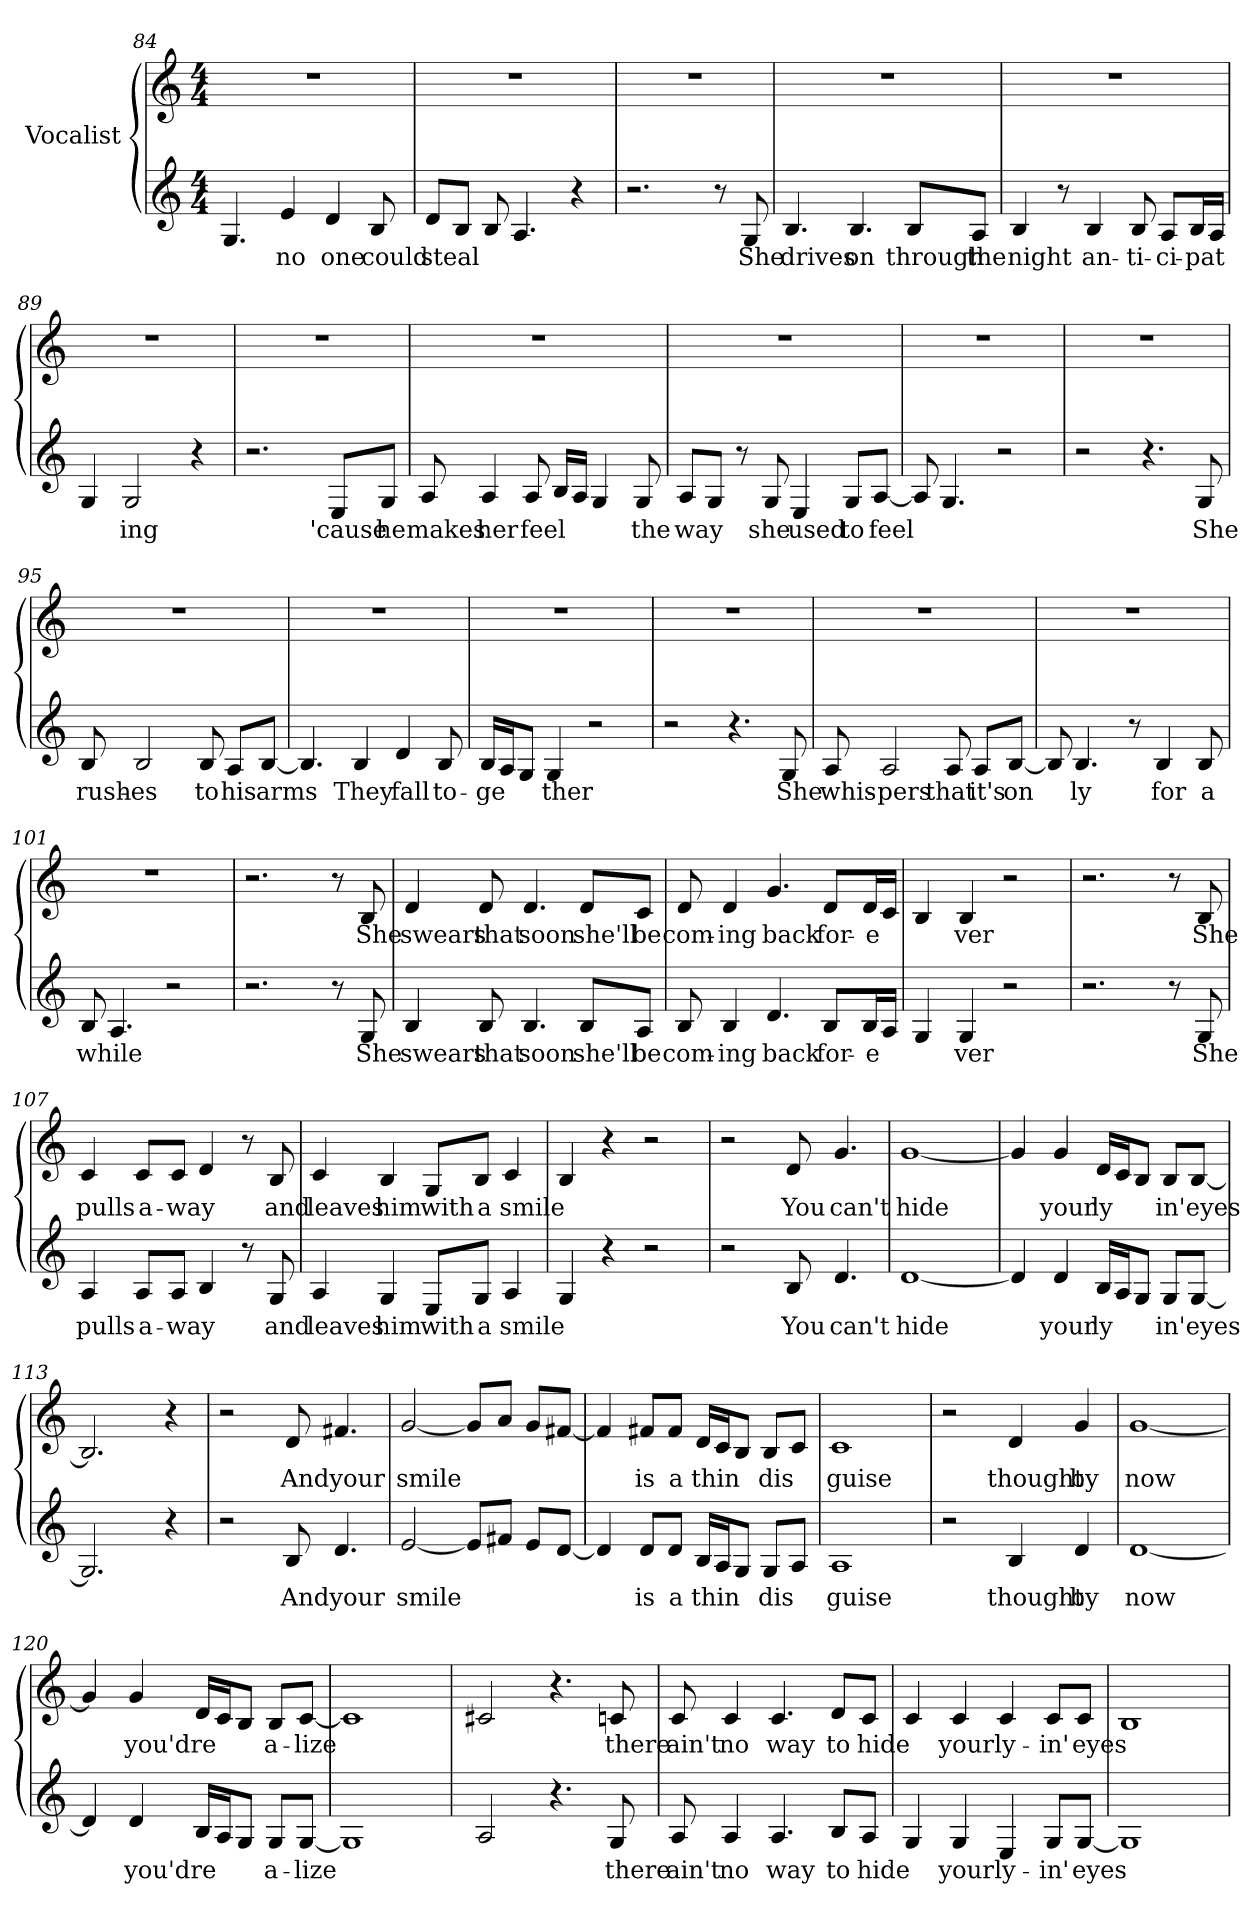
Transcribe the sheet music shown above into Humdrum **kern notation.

**kern	**text	**kern	**text
*part1	*part1	*part1	*part1
*staff2	*staff2	*staff1	*staff1
*I"Vocalist	*	*	*
*clefG2	*	*clefG2	*
*M4/4	*	*M4/4	*
=84	=84	=84	=84
4.G	_	1r	.
4e	no	.	.
4d	one	.	.
8B	could	.	.
=85	=85	=85	=85
8d/L	steal	1r	.
8B/J	_	.	.
8B	_	.	.
4.A	_	.	.
4r	.	.	.
=86	=86	=86	=86
2.r	.	1r	.
8r	.	.	.
8G	She	.	.
=87	=87	=87	=87
4.B	drives	1r	.
4.B	on	.	.
8B/L	through	.	.
8A/J	the	.	.
=88	=88	=88	=88
4B	night	1r	.
8r	.	.	.
4B	an-	.	.
8B	-ti-	.	.
8A/L	-ci-	.	.
16B/L	-pat-	.	.
16A/JJ	_	.	.
=89	=89	=89	=89
4G	_	1r	.
2G	-ing	.	.
4r	.	.	.
=90	=90	=90	=90
2.r	.	1r	.
8E/L	'cause	.	.
8G/J	he	.	.
=91	=91	=91	=91
8A	makes	1r	.
4A	her	.	.
8A	feel	.	.
16B/LL	_	.	.
16A/JJ	_	.	.
4G	_	.	.
8G	the	.	.
=92	=92	=92	=92
8A/L	way	1r	.
8G/J	_	.	.
8r	.	.	.
8G	she	.	.
4E	used	.	.
8G/L	to	.	.
[8A/J	feel	.	.
=93	=93	=93	=93
8A]	_	1r	.
4.G	_	.	.
2r	.	.	.
=94	=94	=94	=94
2r	.	1r	.
4.r	.	.	.
8G	She	.	.
=95	=95	=95	=95
8B	rush-	1r	.
2B	-es	.	.
8B	to	.	.
8A/L	his	.	.
[8B/J	arms	.	.
=96	=96	=96	=96
4.B]	_	1r	.
4B	They	.	.
4d	fall	.	.
8B	to-	.	.
=97	=97	=97	=97
16B/LL	-ge-	1r	.
16A/J	_	.	.
8G/J	_	.	.
4G	-ther	.	.
2r	.	.	.
=98	=98	=98	=98
2r	.	1r	.
4.r	.	.	.
8G	She	.	.
=99	=99	=99	=99
8A	whis-	1r	.
2A	-pers	.	.
8A	that	.	.
8A/L	it's	.	.
[8B/J	on-	.	.
=100	=100	=100	=100
8B]	_	1r	.
4.B	-ly	.	.
8r	.	.	.
4B	for	.	.
8B	a	.	.
=101	=101	=101	=101
8B	while	1r	.
4.A	_	.	.
2r	.	.	.
=102	=102	=102	=102
2.r	.	2.r	.
8r	.	8r	.
8G	She	8B	She
=103	=103	=103	=103
4B	swears	4d	swears
8B	that	8d	that
4.B	soon	4.d	soon
8B/L	she'll	8d/L	she'll
8A/J	be	8c/J	be
=104	=104	=104	=104
8B	com-	8d	com-
4B	-ing	4d	-ing
4.d	back	4.g	back
8B/L	for-	8d/L	for-
16B/L	-e-	16d/L	-e-
16A/JJ	_	16c/JJ	_
=105	=105	=105	=105
4G	_	4B	_
4G	-ver	4B	-ver
2r	.	2r	.
=106	=106	=106	=106
2.r	.	2.r	.
8r	.	8r	.
8G	She	8B	She
=107	=107	=107	=107
4A	pulls	4c	pulls
8A/L	a-	8c/L	a-
8A/J	-way	8c/J	-way
4B	_	4d	_
8r	.	8r	.
8G	and	8B	and
=108	=108	=108	=108
4A	leaves	4c	leaves
4G	him	4B	him
8E/L	with	8G/L	with
8G/J	a	8B/J	a
4A	smile	4c	smile
=109	=109	=109	=109
4G	_	4B	_
4r	.	4r	.
2r	.	2r	.
=110	=110	=110	=110
2r	.	2r	.
8B	You	8d	You
4.d	can't	4.g	can't
=111	=111	=111	=111
[1d	hide	[1g	hide
=112	=112	=112	=112
4d]	_	4g]	_
4d	your	4g	your
16B/LL	ly-	16d/LL	ly-
16A/J	_	16c/J	_
8G/J	_	8B/J	_
8G/L	-in'	8B/L	-in'
[8G/J	eyes	[8B/J	eyes
=113	=113	=113	=113
2.G]	_	2.B]	_
4r	.	4r	.
=114	=114	=114	=114
2r	.	2r	.
8B	And	8d	And
4.d	your	4.f#X	your
=115	=115	=115	=115
[2e	smile	[2g	smile
8e/L]	_	8g/L]	_
8f#X/J	_	8a/J	_
8e/L	_	8g/L	_
[8d/J	_	[8f#X/J	_
=116	=116	=116	=116
4d]	_	4f#]	_
8d/L	is	8f#X/L	is
8d/J	a	8f#/J	a
16B/LL	thin	16d/LL	thin
16A/J	_	16c/J	_
8G/J	_	8B/J	_
8G/L	dis-	8B/L	dis-
8A/J	_	8c/J	_
=117	=117	=117	=117
1A	-guise	1c	-guise
=118	=118	=118	=118
2r	.	2r	.
4B	thought	4d	thought
4d	by	4g	by
=119	=119	=119	=119
[1d	now	[1g	now
=120	=120	=120	=120
4d]	_	4g]	_
4d	you'd	4g	you'd
16B/LL	re-	16d/LL	re-
16A/J	_	16c/J	_
8G/J	_	8B/J	_
8G/L	-a-	8B/L	-a-
[8G/J	-lize	[8c/J	-lize
=121	=121	=121	=121
1G]	_	1c]	_
=122	=122	=122	=122
2A	_	2c#X	_
4.r	.	4.r	.
8G	there	8cn	there
=123	=123	=123	=123
8A	ain't	8c	ain't
4A	no	4c	no
4.A	way	4.c	way
8B/L	to	8d/L	to
8A/J	hide	8c/J	hide
=124	=124	=124	=124
4G	_	4c	_
4G	your	4c	your
4E	ly-	4c	ly-
8G/L	-in'	8c/L	-in'
[8G/J	eyes	8c/J	eyes
=125	=125	=125	=125
1G]	_	1B	_
=	=	=	=
*-	*-	*-	*-
